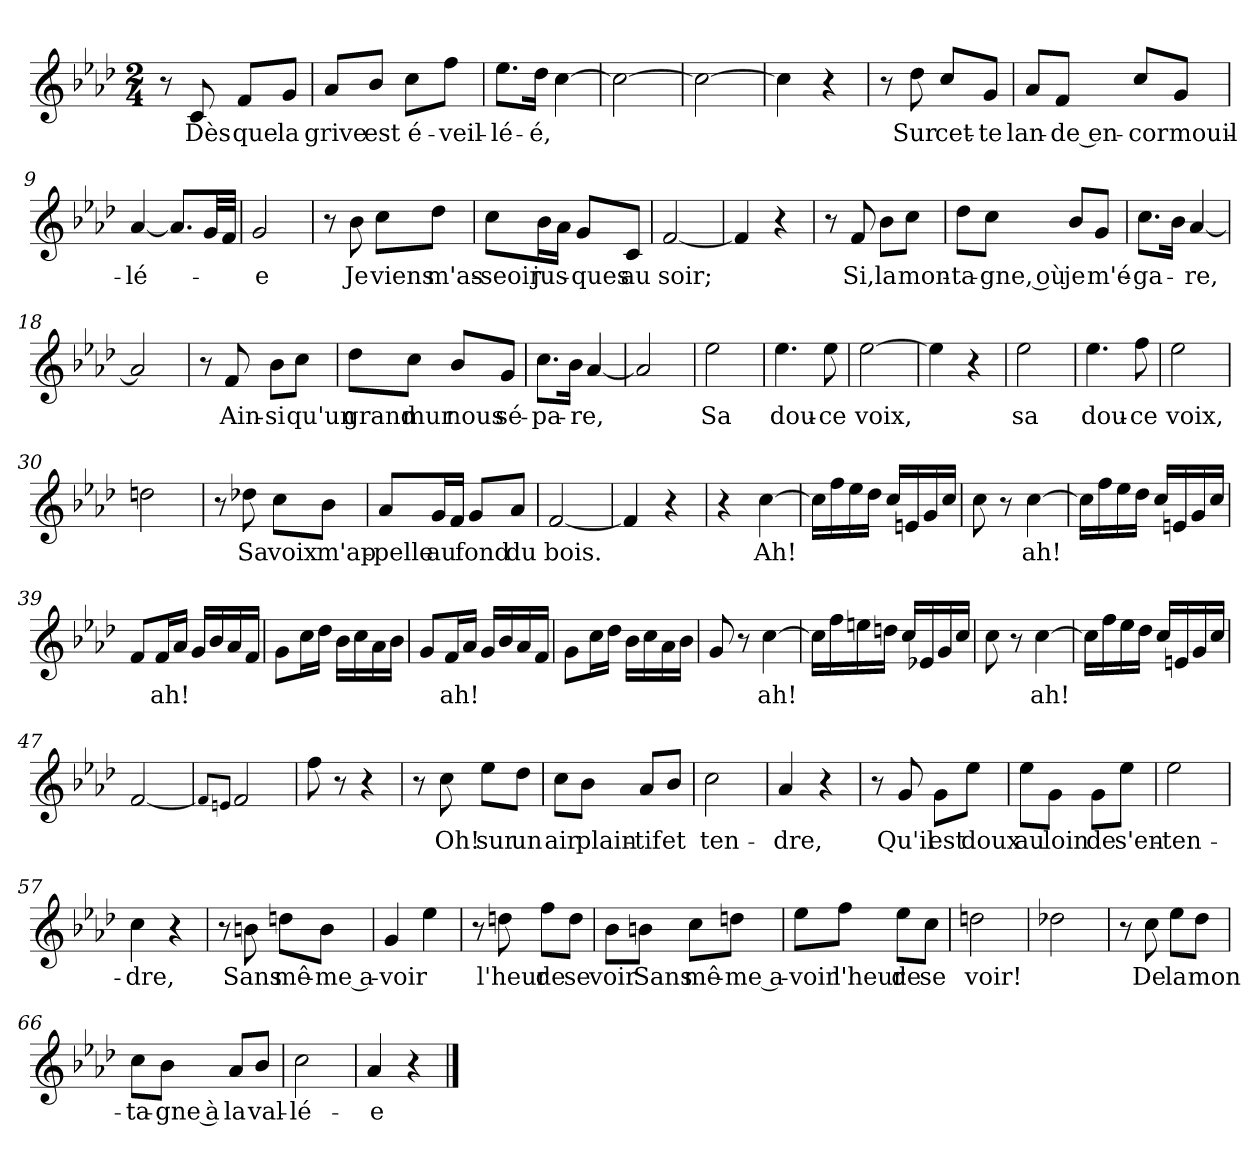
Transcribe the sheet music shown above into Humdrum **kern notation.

**kern	**text
*part1	*part1
*staff1	*staff1
*clefG2	*
*k[b-e-a-d-]	*
*M2/4	*
=1	=1
8r	.
!	!LO:LY:b
8c/	Dès
!	!LO:LY:b
8f/L	que
!	!LO:LY:b
8g/J	la
=2	=2
!	!LO:LY:b
8a-/L	grive
!	!LO:LY:b
8b-/J	est
!	!LO:LY:b
8cc\L	é-
!	!LO:LY:b
8ff\J	-veil-
=3	=3
!	!LO:LY:b
8.ee-\L	-lé-
!	!LO:LY:b
16dd-\Jk	-é,
[4cc\	.
=4	=4
2cc\_	.
=5	=5
2cc\_	.
=6	=6
4cc\]	.
4r	.
=7	=7
8r	.
!	!LO:LY:b
8dd-\	Sur
!	!LO:LY:b
8cc/L	cet-
!	!LO:LY:b
8g/J	-te
=8	=8
!	!LO:LY:b
8a-/L	lan-
!	!LO:LY:b
8f/J	-de en-
!	!LO:LY:b
8cc/L	-cor
!	!LO:LY:b
8g/J	mouil-
=9	=9
!	!LO:LY:b
[4a-/	-lé-
8.a-/L]	.
32g/LL	.
32f/JJJ	.
=10	=10
!	!LO:LY:b
2g/	-e
!!LO:LB:g=z
=11	=11
8r	.
!	!LO:LY:b
8b-\	Je
!	!LO:LY:b
8cc\L	viens
!	!LO:LY:b
8dd-\J	m'as-
=12	=12
!	!LO:LY:b
8cc\L	-seoir
!	!LO:LY:b
16b-\L	jus-
16a-\JJ	.
!	!LO:LY:b
8g/L	-ques
!	!LO:LY:b
8c/J	au
=13	=13
!	!LO:LY:b
[2f/	soir;
=14	=14
4f/]	.
4r	.
=15	=15
8r	.
!	!LO:LY:b
8f/	Si,
!	!LO:LY:b
8b-\L	la
!	!LO:LY:b
8cc\J	mon-
=16	=16
!	!LO:LY:b
8dd-\L	-ta-
!	!LO:LY:b
8cc\J	-gne, où
!	!LO:LY:b
8b-/L	je
!	!LO:LY:b
8g/J	m'é-
=17	=17
!	!LO:LY:b
8.cc\L	-ga-
16b-\Jk	.
!	!LO:LY:b
[4a-/	-re,
=18	=18
2a-/]	.
=19	=19
8r	.
!	!LO:LY:b
8f/	Ain-
!	!LO:LY:b
8b-\L	-si
!	!LO:LY:b
8cc\J	qu'un
!!LO:LB:g=z
=20	=20
!	!LO:LY:b
8dd-\L	grand
!	!LO:LY:b
8cc\J	mur
!	!LO:LY:b
8b-/L	nous
!	!LO:LY:b
8g/J	sé-
=21	=21
!	!LO:LY:b
8.cc\L	-pa-
16b-\Jk	.
!	!LO:LY:b
[4a-/	-re,
=22	=22
2a-/]	.
=23	=23
!	!LO:LY:b
2ee-\	Sa
=24	=24
!	!LO:LY:b
4.ee-\	dou-
!	!LO:LY:b
8ee-\	-ce
=25	=25
!	!LO:LY:b
[2ee-\	voix,
=26	=26
4ee-\]	.
4r	.
=27	=27
!	!LO:LY:b
2ee-\	sa
=28	=28
!	!LO:LY:b
4.ee-\	dou-
!	!LO:LY:b
8ff\	-ce
=29	=29
!	!LO:LY:b
2ee-\	voix,
=30	=30
2ddn\	.
=31	=31
8r	.
!	!LO:LY:b
8dd-X\	Sa
!	!LO:LY:b
8cc\L	voix
!	!LO:LY:b
8b-\J	m'ap-
!!LO:LB:g=z
=32	=32
!	!LO:LY:b
8a-/L	-pelle
!	!LO:LY:b
16g/L	au
16f/JJ	.
!	!LO:LY:b
8g/L	fond
!	!LO:LY:b
8a-/J	du
=33	=33
!	!LO:LY:b
[2f/	bois.
=34	=34
4f/]	.
4r	.
=35	=35
4r	.
!	!LO:LY:b
[4cc\	Ah!
=36	=36
16cc\LL]	.
16ff\	.
16ee-\	.
16dd-\JJ	.
16cc/LL	.
16en/	.
16g/	.
16cc/JJ	.
=37	=37
8cc\	.
8r	.
!	!LO:LY:b
[4cc\	ah!
=38	=38
16cc\LL]	.
16ff\	.
16ee-\	.
16dd-\JJ	.
16cc/LL	.
16en/	.
16g/	.
16cc/JJ	.
=39	=39
8f/L	.
!	!LO:LY:b
16f/L	ah!
16a-/JJ	.
16g/LL	.
16b-/	.
16a-/	.
16f/JJ	.
=40	=40
8g\L	.
16cc\L	.
16dd-\JJ	.
16b-\LL	.
16cc\	.
16a-\	.
16b-\JJ	.
!!LO:LB:g=z
=41	=41
8g/L	.
!	!LO:LY:b
16f/L	ah!
16a-/JJ	.
16g/LL	.
16b-/	.
16a-/	.
16f/JJ	.
=42	=42
8g\L	.
16cc\L	.
16dd-\JJ	.
16b-\LL	.
16cc\	.
16a-\	.
16b-\JJ	.
=43	=43
8g/	.
8r	.
!	!LO:LY:b
[4cc\	ah!
=44	=44
16cc\LL]	.
16ff\	.
16een\	.
16ddn\JJ	.
16cc/LL	.
16e-X/	.
16g/	.
16cc/JJ	.
=45	=45
8cc\	.
8r	.
!	!LO:LY:b
[4cc\	ah!
=46	=46
16cc\LL]	.
16ff\	.
16ee-\	.
16dd-\JJ	.
16cc/LL	.
16en/	.
16g/	.
16cc/JJ	.
=47	=47
[2f/	.
=48	=48
8qf/L]	.
8qen/J	.
2f/	.
=49	=49
8ff\	.
8r	.
4r	.
!!LO:LB:g=z
=50	=50
8r	.
!	!LO:LY:b
8cc\	Oh!
!	!LO:LY:b
8ee-\L	sur
!	!LO:LY:b
8dd-\J	un
=51	=51
!	!LO:LY:b
8cc\L	air
!	!LO:LY:b
8b-\J	plain-
!	!LO:LY:b
8a-/L	-tif
!	!LO:LY:b
8b-/J	et
=52	=52
!	!LO:LY:b
2cc\	ten-
=53	=53
!	!LO:LY:b
4a-/	-dre,
4r	.
=54	=54
8r	.
!	!LO:LY:b
8g/	Qu'il
!	!LO:LY:b
8g\L	est
!	!LO:LY:b
8ee-\J	doux
=55	=55
!	!LO:LY:b
8ee-\L	au
!	!LO:LY:b
8g\J	loin
!	!LO:LY:b
8g\L	de
!	!LO:LY:b
8ee-\J	s'en-
=56	=56
!	!LO:LY:b
2ee-\	-ten-
=57	=57
!	!LO:LY:b
4cc\	-dre,
4r	.
=58	=58
8r	.
!	!LO:LY:b
8bn\	Sans
!	!LO:LY:b
8ddn\L	mê-
!	!LO:LY:b
8b\J	-me a-
=59	=59
!	!LO:LY:b
4g/	-voir
4ee-\	.
!!LO:LB:g=z
=60	=60
8r	.
!	!LO:LY:b
8ddn\	l'heur
!	!LO:LY:b
8ff\L	de
!	!LO:LY:b
8dd\J	se
=61	=61
!	!LO:LY:b
8b-\L	voir
!	!LO:LY:b
8bn\J	Sans
!	!LO:LY:b
8cc\L	mê-
!	!LO:LY:b
8ddn\J	-me a-
=62	=62
!	!LO:LY:b
8ee-\L	-voir
!	!LO:LY:b
8ff\J	l'heur
!	!LO:LY:b
8ee-\L	de
!	!LO:LY:b
8cc\J	se
=63	=63
!	!LO:LY:b
2ddn\	voir!
=64	=64
2dd-X\	.
=65	=65
8r	.
!	!LO:LY:b
8cc\	De
!	!LO:LY:b
8ee-\L	la
!	!LO:LY:b
8dd-\J	mon-
=66	=66
!	!LO:LY:b
8cc\L	-ta-
!	!LO:LY:b
8b-\J	-gne à
!	!LO:LY:b
8a-/L	la
!	!LO:LY:b
8b-/J	val-
=67	=67
!	!LO:LY:b
2cc\	-lé-
=68	=68
!	!LO:LY:b
4a-/	-e
4r	.
==	==
*-	*-
